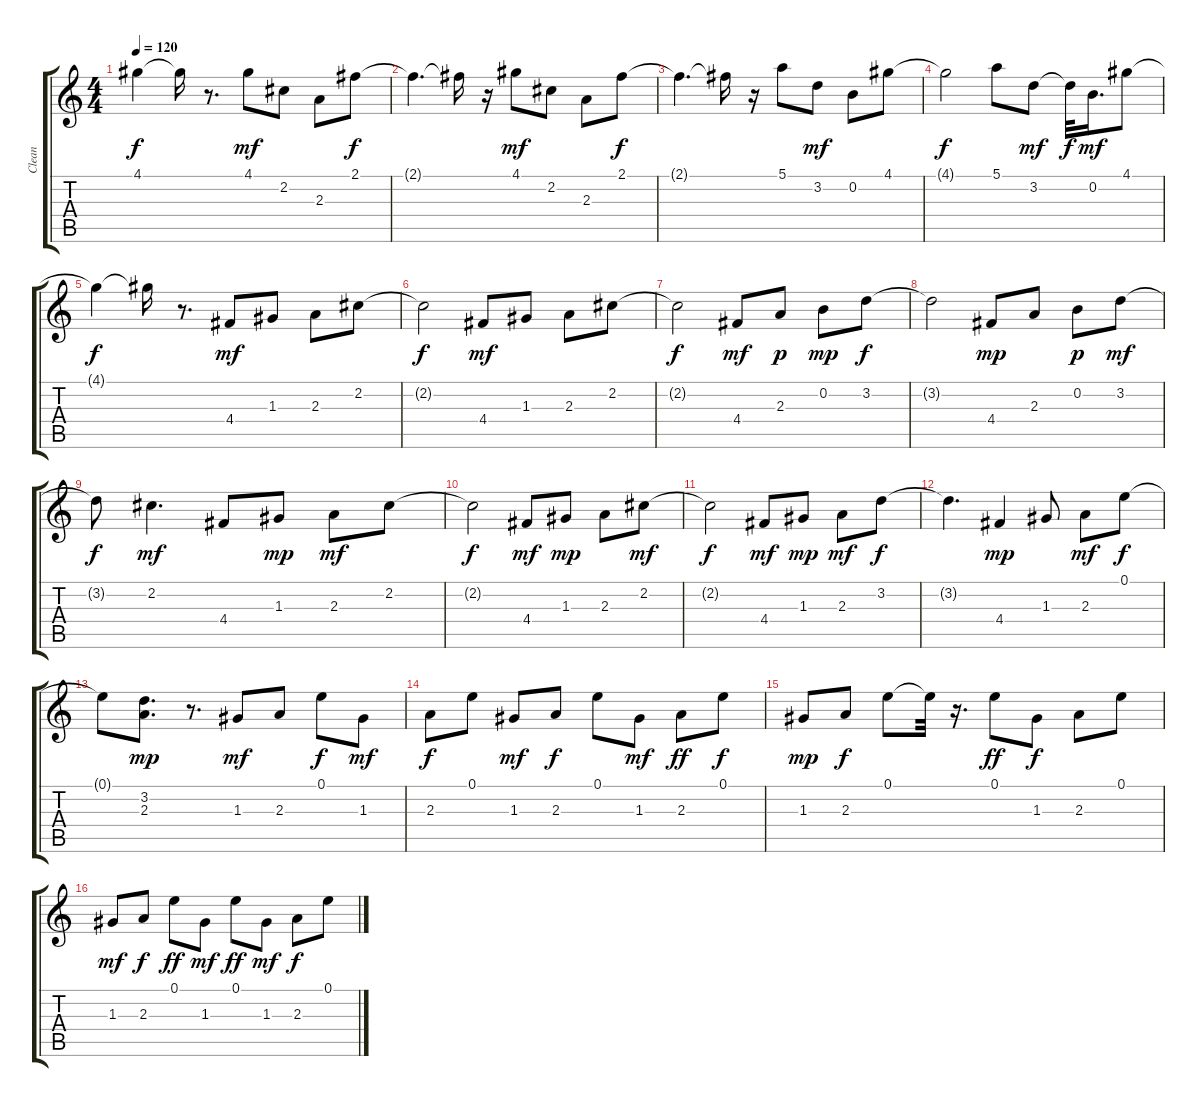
\track ("Clean" "Clean") {instrument electricguitarclean}
\staff {score tabs}
\tuning (E4 B3 G3 D3 A2 E2) {hide}
\ts (4 4)
\tempo 120
\clef g2
\ks c
4.1{t}.4{dy f} 4.1{t}.16 r.8{d} 4.1.8{dy mf} 2.2.8 2.3.8 2.1.8{dy f} |
2.1{t}.4{d} 2.1{t}.16 r.16 4.1.8{dy mf} 2.2.8 2.3.8 2.1.8{dy f} |
2.1{t}.4{d} 2.1{t}.16 r.16 5.1.8 3.2.8{dy mf} 0.2.8 4.1.8 |
4.1{t}.2{dy f} 5.1.8 3.2.8{dy mf} 3.2{t}.32{dy f} 0.2.16{d dy mf} 4.1.8 |
4.1{t}.4{dy f} 4.1{t}.16 r.8{d} 4.4.8{dy mf} 1.3.8 2.3.8 2.2.8 |
2.2{t}.2{dy f} 4.4.8{dy mf} 1.3.8 2.3.8 2.2.8 |
2.2{t}.2{dy f} 4.4.8{dy mf} 2.3.8{dy p} 0.2.8{dy mp} 3.2.8{dy f} |
3.2{t}.2 4.4.8{dy mp} 2.3.8 0.2.8{dy p} 3.2.8{dy mf} |
3.2{t}.8{dy f} 2.2.4{d dy mf} 4.4.8 1.3.8{dy mp} 2.3.8{dy mf} 2.2.8 |
2.2{t}.2{dy f} 4.4.8{dy mf} 1.3.8{dy mp} 2.3.8 2.2.8{dy mf} |
2.2{t}.2{dy f} 4.4.8{dy mf} 1.3.8{dy mp} 2.3.8{dy mf} 3.2.8{dy f} |
3.2{t}.4{d} 4.4.4{dy mp} 1.3.8 2.3.8{dy mf} 0.1.8{dy f} |
0.1{t}.8 (3.2 2.3).8{d dy mp} r.8{d} 1.3.8{dy mf} 2.3.8 0.1.8{dy f} 1.3.8{dy mf} |
2.3.8{dy f} 0.1.8 1.3.8{dy mf} 2.3.8{dy f} 0.1.8 1.3.8{dy mf} 2.3.8{dy ff} 0.1.8{dy f} |
1.3.8{dy mp} 2.3.8{dy f} 0.1.8 0.1{t}.32 r.16{d} 0.1.8{dy ff} 1.3.8{dy f} 2.3.8 0.1.8 |
1.3.8{dy mf} 2.3.8{dy f} 0.1.8{dy ff} 1.3.8{dy mf} 0.1.8{dy ff} 1.3.8{dy mf} 2.3.8{dy f} 0.1.8
